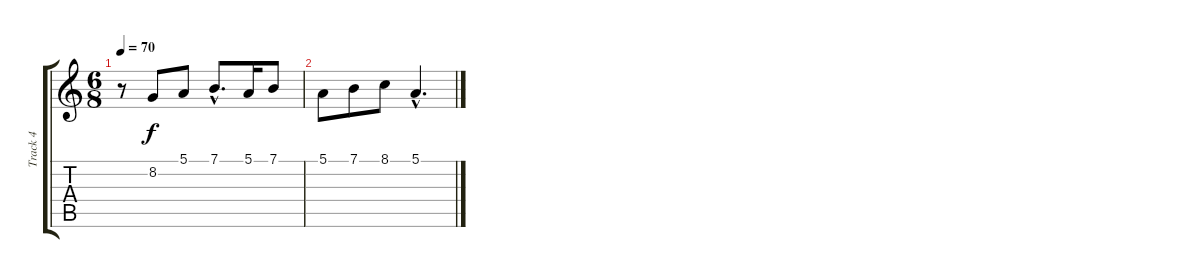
\track ("Track 4" "Track 4") {instrument pad4choir}
\staff {score tabs}
\tuning (E4 B3 G3 D3 A2 E2) {hide}
\ts (6 8)
\tempo 70
\clef g2
\ks c
r.8{dy f} 8.2.8 5.1.8 7.1{hac}.8{d} 5.1.16 7.1.8 |
5.1.8 7.1.8 8.1.8 5.1{hac}.4{d}
